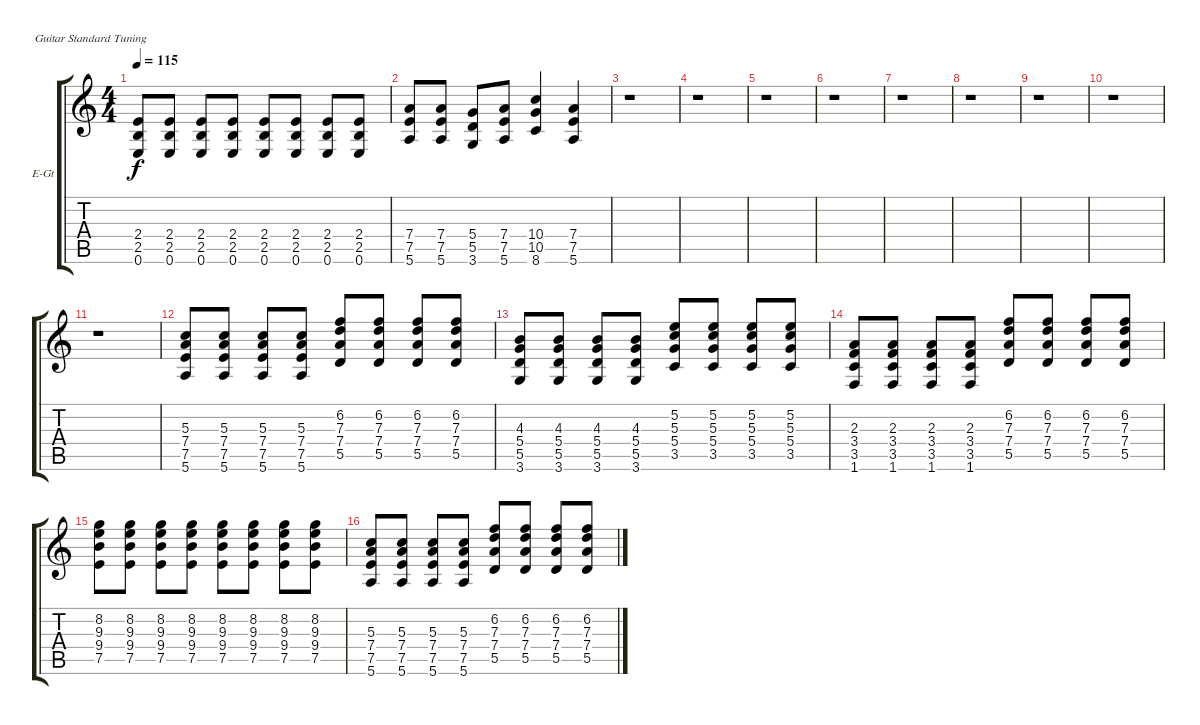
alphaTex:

\defaultSystemsLayout 4
\bracketExtendMode groupsimilarinstruments
\firstSystemTrackNameOrientation horizontal
\otherSystemsTrackNameOrientation horizontal
\track ("Electric Guitar (Rhytm)" "E-Gt") {instrument overdrivenguitar}
\staff {score tabs}
\tuning (E4 B3 G3 D3 A2 E2)
\ts (4 4)
\tempo 115
\clef g2
\ks c
(0.6 2.5 2.4).8{dy f} (0.6 2.5 2.4).8 (0.6 2.5 2.4).8 (0.6 2.4 2.5).8 (0.6 2.5 2.4).8 (0.6 2.4 2.5).8 (0.6 2.5 2.4).8 (0.6 2.5 2.4).8 |
(5.6 7.5 7.4).8 (5.6 7.5 7.4).8 (3.6 5.5 5.4).8 (5.6 7.5 7.4).8 (8.6 10.5 10.4).4 (5.6 7.5 7.4).4 |
r.1 |
r.1 |
r.1 |
r.1 |
r.1 |
r.1 |
r.1 |
r.1 |
r.1 |
(5.6 7.5 7.4 5.3).8 (5.6 7.5 7.4 5.3).8 (5.6 7.5 7.4 5.3).8 (5.6 7.4 7.5 5.3).8 (5.5 7.4 7.3 6.2).8 (5.5 7.3 7.4 6.2).8 (5.5 7.3 7.4 6.2).8 (5.5 7.4 7.3 6.2).8 |
(3.6 5.5 5.4 4.3).8 (5.4 5.5 3.6 4.3).8 (5.4 5.5 3.6 4.3).8 (5.4 5.5 3.6 4.3).8 (3.5 5.3 5.4 5.2).8 (3.5 5.3 5.4 5.2).8 (3.5 5.4 5.3 5.2).8 (3.5 5.4 5.3 5.2).8 |
(1.6 3.4 3.5 2.3).8 (1.6 3.5 3.4 2.3).8 (1.6 3.4 3.5 2.3).8 (1.6 3.5 3.4 2.3).8 (5.5 7.4 7.3 6.2).8 (7.3 7.4 5.5 6.2).8 (7.3 7.4 5.5 6.2).8 (5.5 7.4 7.3 6.2).8 |
(7.5 9.4 9.3 8.2).8 (7.5 9.4 9.3 8.2).8 (7.5 9.4 9.3 8.2).8 (7.5 9.4 9.3 8.2).8 (7.5 9.4 9.3 8.2).8 (7.5 9.4 9.3 8.2).8 (7.5 9.4 9.3 8.2).8 (7.5 9.4 9.3 8.2).8 |
(5.6 7.5 7.4 5.3).8 (5.6 7.5 7.4 5.3).8 (5.6 7.5 7.4 5.3).8 (5.6 7.4 7.5 5.3).8 (5.5 7.4 7.3 6.2).8 (5.5 7.3 7.4 6.2).8 (5.5 7.3 7.4 6.2).8 (5.5 7.4 7.3 6.2).8
